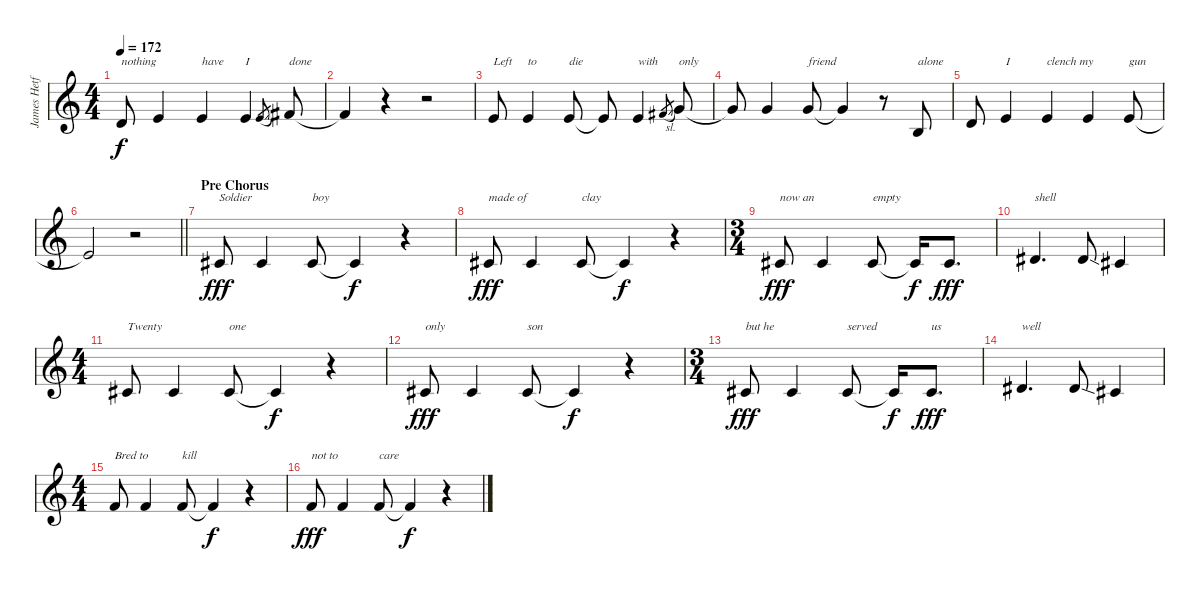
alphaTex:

\track ("James Hetfield (Vocal)" "James Hetf") {instrument lead6voice}
\staff {score}
\tuning (E4 B3 G3 D3 A2 E2) {hide}
\ts (4 4)
\tempo 172
\clef g2
\ks c
3.2.8{txt "nothing" dy f} 5.2.4 5.2.4{txt "have"} 5.2.4{txt "I"} 0.1{sl}.8{gr} 2.1.8{txt "done"} |
2.1{t}.4 r.4 r.2 |
5.2.8{txt "Left"} 5.2.4{txt "to"} 5.2.8{txt "die"} 5.2{t}.8 5.2.4{txt "with"} 2.1{sl}.8{gr} 3.1.8{txt "only"} |
3.1{t}.8 3.1.4 3.1.8{txt "friend"} 3.1{t}.4 r.8 4.3.8{txt "alone"} |
3.2.8 5.2.4{txt "I"} 5.2.4{txt "clench my"} 5.2.4 5.2.8{txt "gun"} |
\barLineRight lightlight
5.2{t}.2 r.2 |
\section ("" "Pre Chorus")
2.2.8{txt "Soldier" dy fff} 2.2.4 2.2.8{txt "boy"} 2.2{t}.4{dy f} r.4 |
2.2.8{txt "made of" dy fff} 2.2.4 2.2.8{txt "clay"} 2.2{t}.4{dy f} r.4 |
\ts (3 4)
2.2.8{txt "now an" dy fff} 2.2.4 2.2.8{txt "empty"} 2.2{t}.16{dy f} 2.2.8{d dy fff} |
4.2.4{d txt "shell"} 4.2{ss}.8 2.2.4 |
\ts (4 4)
2.2.8{txt "Twenty"} 2.2.4 2.2.8{txt "one"} 2.2{t}.4{dy f} r.4 |
2.2.8{txt "only" dy fff} 2.2.4 2.2.8{txt "son"} 2.2{t}.4{dy f} r.4 |
\ts (3 4)
2.2.8{txt "but he" dy fff} 2.2.4 2.2.8{txt "served"} 2.2{t}.16{dy f} 2.2.8{d txt "us" dy fff} |
4.2.4{d txt "well"} 4.2{ss}.8 2.2.4 |
\ts (4 4)
6.2.8{txt "Bred to"} 6.2.4 6.2.8{txt "kill"} 6.2{t}.4{dy f} r.4 |
6.2.8{txt "not to" dy fff} 6.2.4 6.2.8{txt "care"} 6.2{t}.4{dy f} r.4
